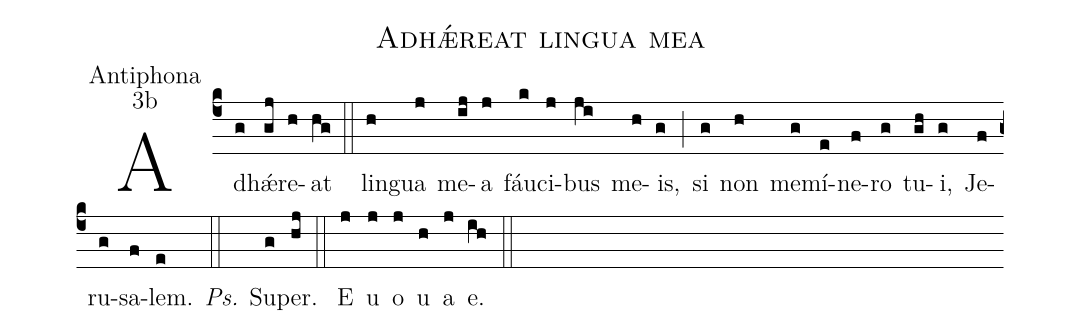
name:Adhǽreat lingua mea;
office-part:Antiphona;
mode:3b;
%%
(c4) Ad(g)hǽ(gj)re(h)at(hg) (::) lin(h)gua(j) me(ij)a(j) fáu(k)ci(j)bus(ji) me(h)is,(g) (;) si(g) non(h) me(g)mí(e)ne(f)ro(g) tu(gh)i,(g) Je(f)ru(g)sa(f)lem.(e) (::)
<i>Ps.</i> S{u}(g)per.(hj) (::)
<eu> E(j) u(j) o(j) u(h) a(j) e.(ih) </eu>(::)
